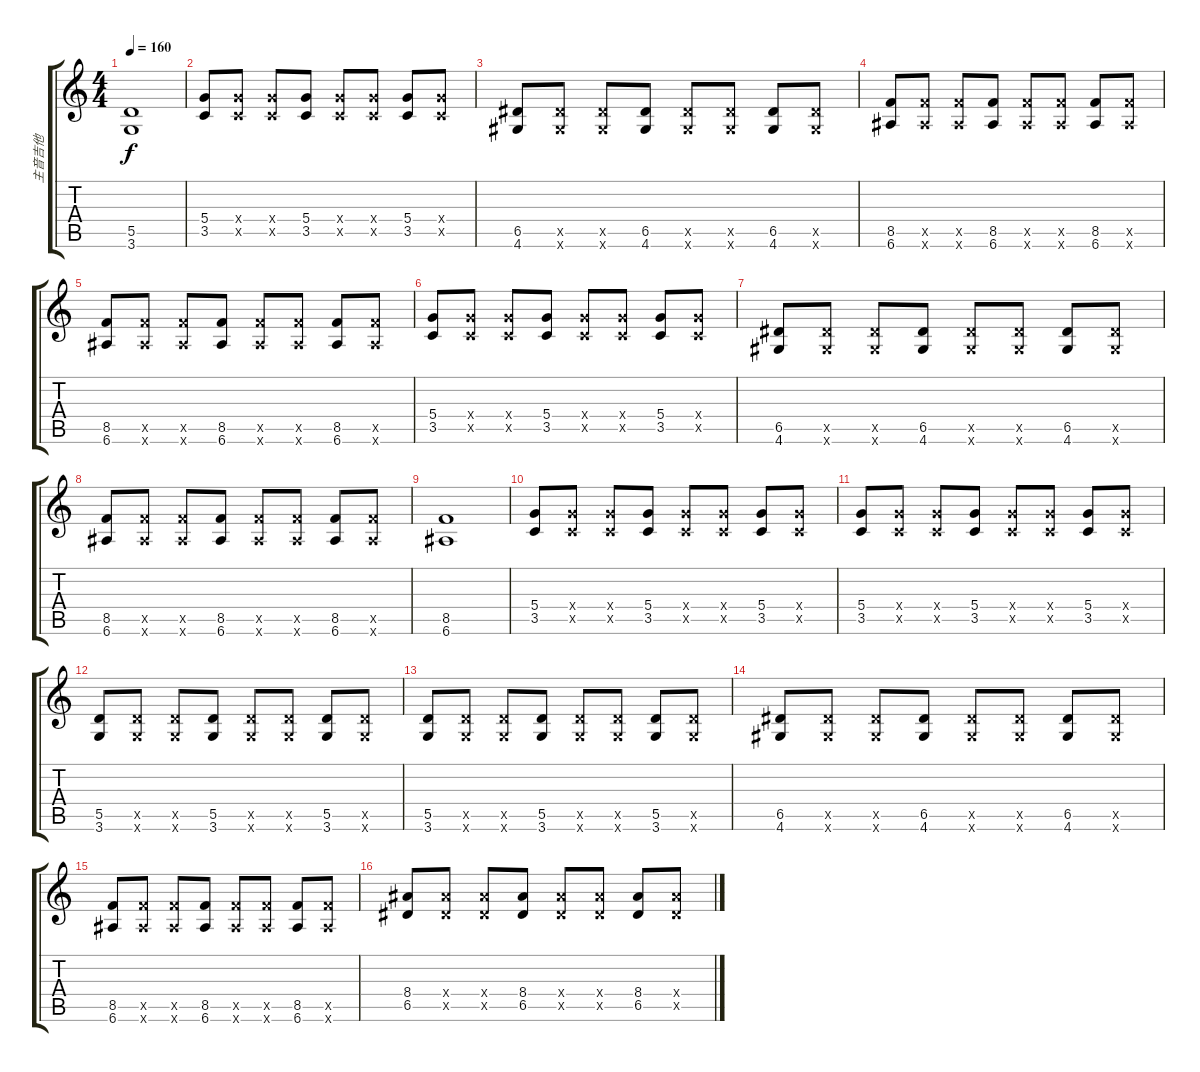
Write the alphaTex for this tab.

\track ("主音吉他" "主音吉他") {instrument distortionguitar}
\staff {score tabs}
\tuning (E4 B3 G3 D3 A2 E2) {hide}
\ts (4 4)
\tempo 160
\clef g2
\ks c
(5.5 3.6).1{dy f} |
(5.4 3.5).8 (5.4{x} 3.5{x}).8 (5.4{x} 3.5{x}).8 (5.4 3.5).8 (5.4{x} 3.5{x}).8 (5.4{x} 3.5{x}).8 (5.4 3.5).8 (5.4{x} 3.5{x}).8 |
(6.5 4.6).8 (6.5{x} 4.6{x}).8 (6.5{x} 4.6{x}).8 (6.5 4.6).8 (6.5{x} 4.6{x}).8 (6.5{x} 4.6{x}).8 (6.5 4.6).8 (6.5{x} 4.6{x}).8 |
(8.5 6.6).8 (8.5{x} 6.6{x}).8 (8.5{x} 6.6{x}).8 (8.5 6.6).8 (8.5{x} 6.6{x}).8 (8.5{x} 6.6{x}).8 (8.5 6.6).8 (8.5{x} 6.6{x}).8 |
(8.5 6.6).8 (8.5{x} 6.6{x}).8 (8.5{x} 6.6{x}).8 (8.5 6.6).8 (8.5{x} 6.6{x}).8 (8.5{x} 6.6{x}).8 (8.5 6.6).8 (8.5{x} 6.6{x}).8 |
(5.4 3.5).8 (5.4{x} 3.5{x}).8 (5.4{x} 3.5{x}).8 (5.4 3.5).8 (5.4{x} 3.5{x}).8 (5.4{x} 3.5{x}).8 (5.4 3.5).8 (5.4{x} 3.5{x}).8 |
(6.5 4.6).8 (6.5{x} 4.6{x}).8 (6.5{x} 4.6{x}).8 (6.5 4.6).8 (6.5{x} 4.6{x}).8 (6.5{x} 4.6{x}).8 (6.5 4.6).8 (6.5{x} 4.6{x}).8 |
(8.5 6.6).8 (8.5{x} 6.6{x}).8 (8.5{x} 6.6{x}).8 (8.5 6.6).8 (8.5{x} 6.6{x}).8 (8.5{x} 6.6{x}).8 (8.5 6.6).8 (8.5{x} 6.6{x}).8 |
(8.5 6.6).1 |
(5.4 3.5).8 (5.4{x} 3.5{x}).8 (5.4{x} 3.5{x}).8 (5.4 3.5).8 (5.4{x} 3.5{x}).8 (5.4{x} 3.5{x}).8 (5.4 3.5).8 (5.4{x} 3.5{x}).8 |
(5.4 3.5).8 (5.4{x} 3.5{x}).8 (5.4{x} 3.5{x}).8 (5.4 3.5).8 (5.4{x} 3.5{x}).8 (5.4{x} 3.5{x}).8 (5.4 3.5).8 (5.4{x} 3.5{x}).8 |
(5.5 3.6).8 (5.5{x} 3.6{x}).8 (5.5{x} 3.6{x}).8 (5.5 3.6).8 (5.5{x} 3.6{x}).8 (5.5{x} 3.6{x}).8 (5.5 3.6).8 (5.5{x} 3.6{x}).8 |
(5.5 3.6).8 (5.5{x} 3.6{x}).8 (5.5{x} 3.6{x}).8 (5.5 3.6).8 (5.5{x} 3.6{x}).8 (5.5{x} 3.6{x}).8 (5.5 3.6).8 (5.5{x} 3.6{x}).8 |
(6.5 4.6).8 (6.5{x} 4.6{x}).8 (6.5{x} 4.6{x}).8 (6.5 4.6).8 (6.5{x} 4.6{x}).8 (6.5{x} 4.6{x}).8 (6.5 4.6).8 (6.5{x} 4.6{x}).8 |
(8.5 6.6).8 (8.5{x} 6.6{x}).8 (8.5{x} 6.6{x}).8 (8.5 6.6).8 (8.5{x} 6.6{x}).8 (8.5{x} 6.6{x}).8 (8.5 6.6).8 (8.5{x} 6.6{x}).8 |
(8.4 6.5).8 (8.4{x} 6.5{x}).8 (8.4{x} 6.5{x}).8 (8.4 6.5).8 (8.4{x} 6.5{x}).8 (8.4{x} 6.5{x}).8 (8.4 6.5).8 (8.4{x} 6.5{x}).8
